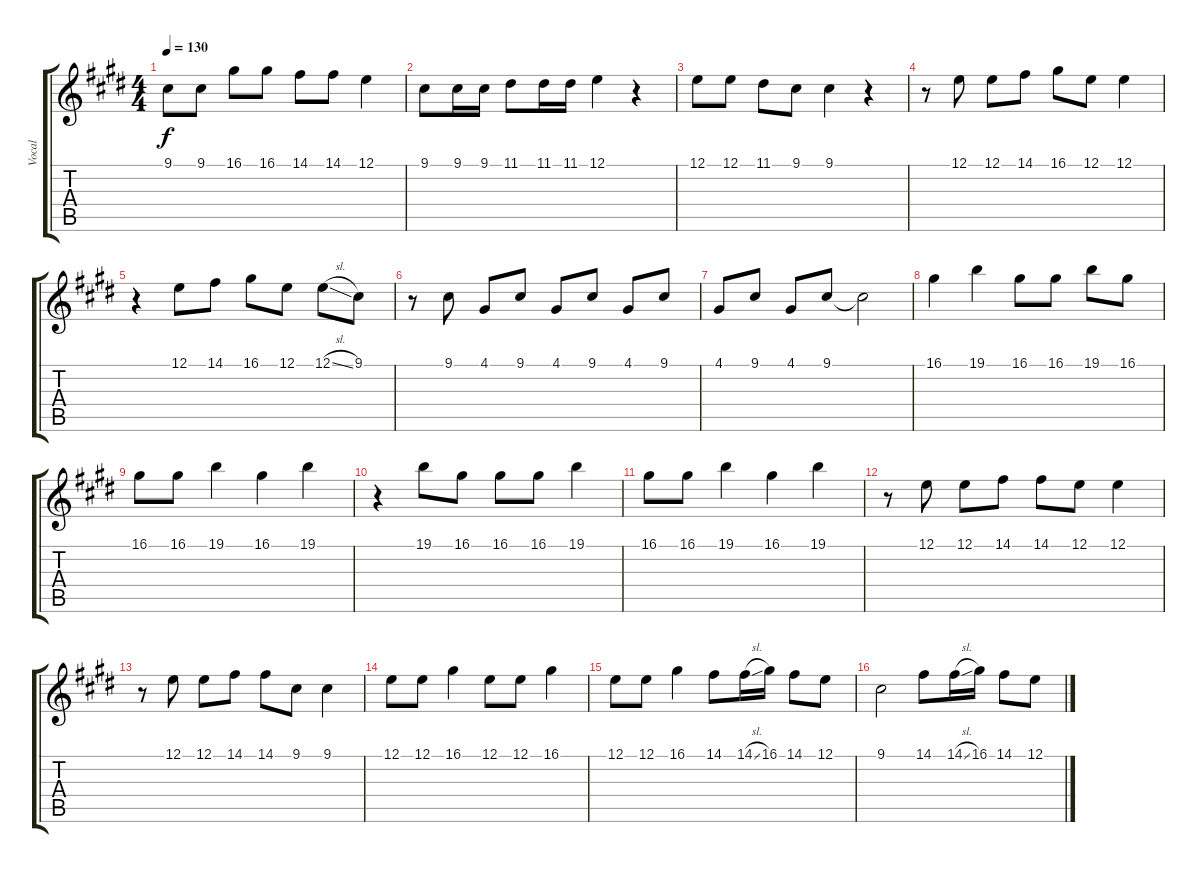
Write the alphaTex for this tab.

\track ("Vocal" "Vocal") {instrument recorder}
\staff {score tabs}
\tuning (E4 B3 G3 D3 A2 E2) {hide}
\ts (4 4)
\tempo 130
\clef g2
\ks c#minor
9.1.8{dy f} 9.1.8 16.1.8 16.1.8 14.1.8 14.1.8 12.1.4 |
9.1.8 9.1.16 9.1.16 11.1.8 11.1.16 11.1.16 12.1.4 r.4 |
12.1.8 12.1.8 11.1.8 9.1.8 9.1.4 r.4 |
r.8 12.1.8 12.1.8 14.1.8 16.1.8 12.1.8 12.1.4 |
r.4 12.1.8 14.1.8 16.1.8 12.1.8 12.1{sl}.8 9.1.8 |
r.8 9.1.8 4.1.8 9.1.8 4.1.8 9.1.8 4.1.8 9.1.8 |
4.1.8 9.1.8 4.1.8 9.1.8 9.1{t}.2 |
16.1.4 19.1.4 16.1.8 16.1.8 19.1.8 16.1.8 |
16.1.8 16.1.8 19.1.4 16.1.4 19.1.4 |
r.4 19.1.8 16.1.8 16.1.8 16.1.8 19.1.4 |
16.1.8 16.1.8 19.1.4 16.1.4 19.1.4 |
r.8 12.1.8 12.1.8 14.1.8 14.1.8 12.1.8 12.1.4 |
r.8 12.1.8 12.1.8 14.1.8 14.1.8 9.1.8 9.1.4 |
12.1.8 12.1.8 16.1.4 12.1.8 12.1.8 16.1.4 |
12.1.8 12.1.8 16.1.4 14.1.8 14.1{sl}.16 16.1.16 14.1.8 12.1.8 |
9.1.2 14.1.8 14.1{sl}.16 16.1.16 14.1.8 12.1.8
